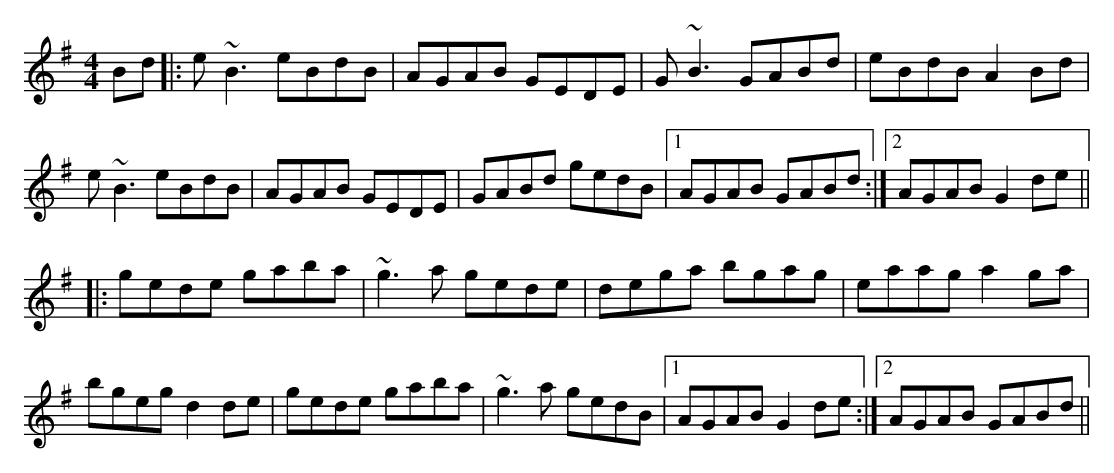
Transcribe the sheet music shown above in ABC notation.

X:1
M:4/4
K:G
Bd|:e~B3 eBdB|AGAB GEDE|G~B3 GABd|eBdB A2 Bd|
e~B3 eBdB|AGAB GEDE|GABd gedB|1 AGAB GABd:|2 AGAB G2 de||
|:gede gaba|~g3a gede|dega bgag|eaag a2 ga|
bgeg d2 de|gede gaba|~g3a gedB|1 AGAB G2 de:|2 AGAB GABd||
